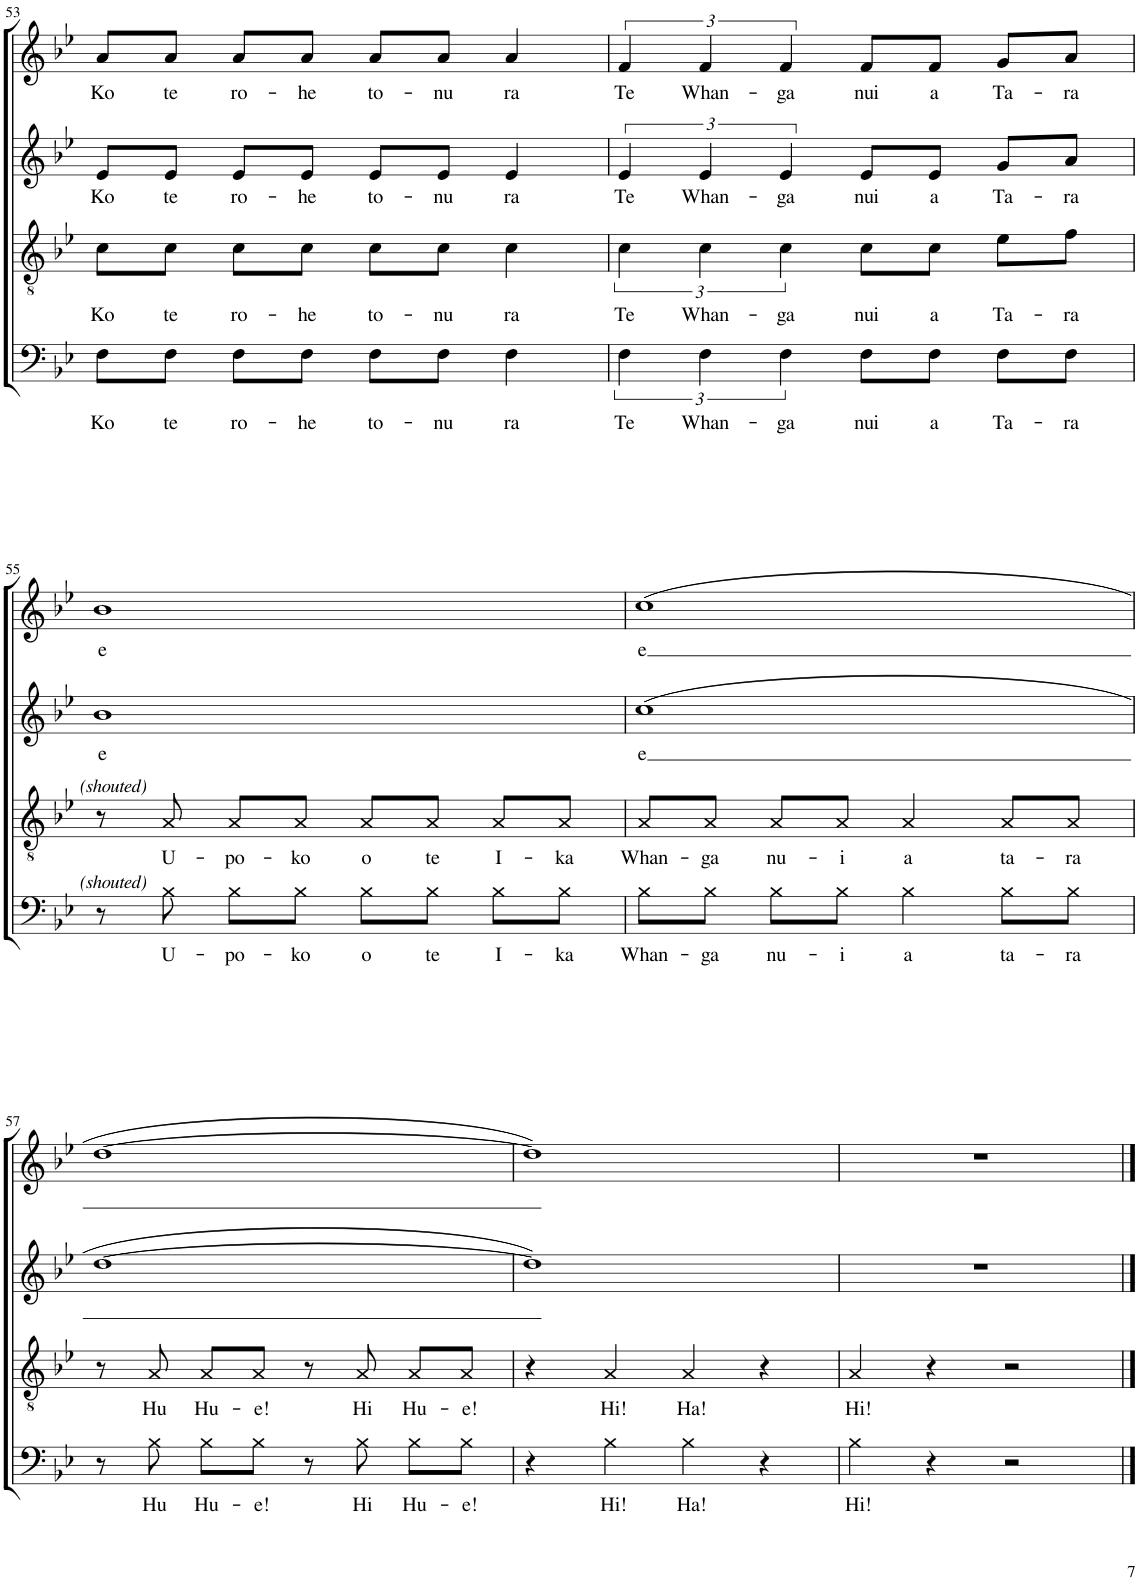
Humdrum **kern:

**kern	**text	**kern	**text	**kern	**text	**kern	**text
*part4	*part4	*part3	*part3	*part2	*part2	*part1	*part1
*staff4	*staff4	*staff3	*staff3	*staff2	*staff2	*staff1	*staff1
*I"B	*	*I"T	*	*I"A	*	*I"S	*
!!LO:PB:g=z
*clefF4	*	*clefGv2	*	*clefG2	*	*clefG2	*
*k[b-e-]	*	*k[b-e-]	*	*k[b-e-]	*	*k[b-e-]	*
*M4/4	*	*M4/4	*	*M4/4	*	*M4/4	*
=53	=53	=53	=53	=53	=53	=53	=53
!	!LO:LY:b	!	!LO:LY:b	!	!LO:LY:b	!	!LO:LY:b
8F\L	Ko	8c\L	Ko	8e-/L	Ko	8a/L	Ko
!	!LO:LY:b	!	!LO:LY:b	!	!LO:LY:b	!	!LO:LY:b
8F\J	te	8c\J	te	8e-/J	te	8a/J	te
!	!LO:LY:b	!	!LO:LY:b	!	!LO:LY:b	!	!LO:LY:b
8F\L	ro-	8c\L	ro-	8e-/L	ro-	8a/L	ro-
!	!LO:LY:b	!	!LO:LY:b	!	!LO:LY:b	!	!LO:LY:b
8F\J	-he	8c\J	-he	8e-/J	-he	8a/J	-he
!	!LO:LY:b	!	!LO:LY:b	!	!LO:LY:b	!	!LO:LY:b
8F\L	to-	8c\L	to-	8e-/L	to-	8a/L	to-
!	!LO:LY:b	!	!LO:LY:b	!	!LO:LY:b	!	!LO:LY:b
8F\J	-nu	8c\J	-nu	8e-/J	-nu	8a/J	-nu
!	!LO:LY:b	!	!LO:LY:b	!	!LO:LY:b	!	!LO:LY:b
4F\	ra	4c\	ra	4e-/	ra	4a/	ra
=54	=54	=54	=54	=54	=54	=54	=54
!	!LO:LY:b	!	!LO:LY:b	!	!LO:LY:b	!	!LO:LY:b
6F\	Te	6c\	Te	6e-/	Te	6f/	Te
!	!LO:LY:b	!	!LO:LY:b	!	!LO:LY:b	!	!LO:LY:b
6F\	Whan-	6c\	Whan-	6e-/	Whan-	6f/	Whan-
!	!LO:LY:b	!	!LO:LY:b	!	!LO:LY:b	!	!LO:LY:b
6F\	-ga	6c\	-ga	6e-/	-ga	6f/	-ga
!	!LO:LY:b	!	!LO:LY:b	!	!LO:LY:b	!	!LO:LY:b
8F\L	nui	8c\L	nui	8e-/L	nui	8f/L	nui
!	!LO:LY:b	!	!LO:LY:b	!	!LO:LY:b	!	!LO:LY:b
8F\J	a	8c\J	a	8e-/J	a	8f/J	a
!	!LO:LY:b	!	!LO:LY:b	!	!LO:LY:b	!	!LO:LY:b
8F\L	Ta-	8e-\L	Ta-	8g/L	Ta-	8g/L	Ta-
!	!LO:LY:b	!	!LO:LY:b	!	!LO:LY:b	!	!LO:LY:b
8F\J	-ra	8f\J	-ra	8a/J	-ra	8a/J	-ra
!!LO:LB:g=z
=55	=55	=55	=55	=55	=55	=55	=55
!	!	!LO:TX:a:i:t=(shouted)	!	!	!	!	!
!LO:TX:a:i:t=(shouted)	!	!	!	!	!	!	!
!	!	!	!	!	!LO:LY:b	!	!LO:LY:b
8r	.	8r	.	1b-	e	1b-	e
!	!LO:LY:b	!	!LO:LY:b	!	!	!	!
8B-\	U-	8A/	U-	.	.	.	.
!	!LO:LY:b	!	!LO:LY:b	!	!	!	!
8B-\L	-po-	8A/L	-po-	.	.	.	.
!	!LO:LY:b	!	!LO:LY:b	!	!	!	!
8B-\J	-ko	8A/J	-ko	.	.	.	.
!	!LO:LY:b	!	!LO:LY:b	!	!	!	!
8B-\L	o	8A/L	o	.	.	.	.
!	!LO:LY:b	!	!LO:LY:b	!	!	!	!
8B-\J	te	8A/J	te	.	.	.	.
!	!LO:LY:b	!	!LO:LY:b	!	!	!	!
8B-\L	I-	8A/L	I-	.	.	.	.
!	!LO:LY:b	!	!LO:LY:b	!	!	!	!
8B-\J	-ka	8A/J	-ka	.	.	.	.
=56	=56	=56	=56	=56	=56	=56	=56
!	!LO:LY:b	!	!LO:LY:b	!	!LO:LY:b	!	!LO:LY:b
8B-\L	Whan-	8A/L	Whan-	(1cc	e	(1cc	e
!	!LO:LY:b	!	!LO:LY:b	!	!	!	!
8B-\J	-ga	8A/J	-ga	.	.	.	.
!	!LO:LY:b	!	!LO:LY:b	!	!	!	!
8B-\L	nu-	8A/L	nu-	.	.	.	.
!	!LO:LY:b	!	!LO:LY:b	!	!	!	!
8B-\J	-i	8A/J	-i	.	.	.	.
!	!LO:LY:b	!	!LO:LY:b	!	!	!	!
4B-\	a	4A/	a	.	.	.	.
!	!LO:LY:b	!	!LO:LY:b	!	!	!	!
8B-\L	ta-	8A/L	ta-	.	.	.	.
!	!LO:LY:b	!	!LO:LY:b	!	!	!	!
8B-\J	-ra	8A/J	-ra	.	.	.	.
!!LO:LB:g=z
=57	=57	=57	=57	=57	=57	=57	=57
8r	.	8r	.	[1dd	.	[1dd	.
!	!LO:LY:b	!	!LO:LY:b	!	!	!	!
8B-\	Hu	8A/	Hu	.	.	.	.
!	!LO:LY:b	!	!LO:LY:b	!	!	!	!
8B-\L	Hu-	8A/L	Hu-	.	.	.	.
!	!LO:LY:b	!	!LO:LY:b	!	!	!	!
8B-\J	-e!	8A/J	-e!	.	.	.	.
8r	.	8r	.	.	.	.	.
!	!LO:LY:b	!	!LO:LY:b	!	!	!	!
8B-\	Hi	8A/	Hi	.	.	.	.
!	!LO:LY:b	!	!LO:LY:b	!	!	!	!
8B-\L	Hu-	8A/L	Hu-	.	.	.	.
!	!LO:LY:b	!	!LO:LY:b	!	!	!	!
8B-\J	-e!	8A/J	-e!	.	.	.	.
=58	=58	=58	=58	=58	=58	=58	=58
4r	.	4r	.	1dd])	.	1dd])	.
!	!LO:LY:b	!	!LO:LY:b	!	!	!	!
4B-\	Hi!	4A/	Hi!	.	.	.	.
!	!LO:LY:b	!	!LO:LY:b	!	!	!	!
4B-\	Ha!	4A/	Ha!	.	.	.	.
4r	.	4r	.	.	.	.	.
=59	=59	=59	=59	=59	=59	=59	=59
!	!LO:LY:b	!	!LO:LY:b	!	!	!	!
4B-\	Hi!	4A/	Hi!	1r	.	1r	.
4r	.	4r	.	.	.	.	.
2r	.	2r	.	.	.	.	.
==	==	==	==	==	==	==	==
*-	*-	*-	*-	*-	*-	*-	*-
